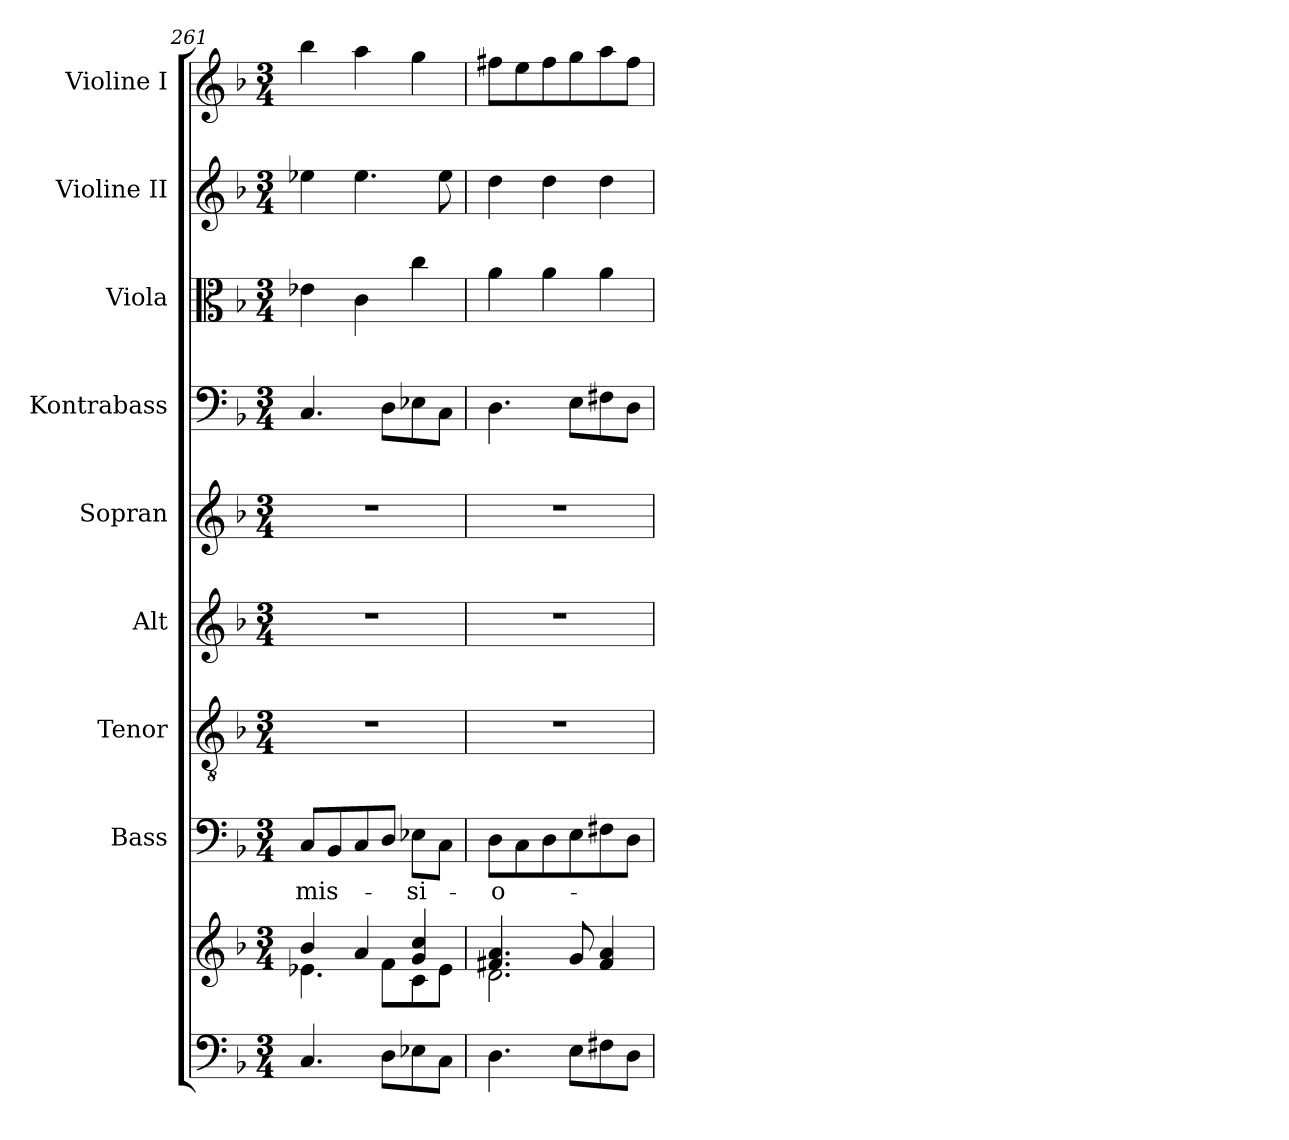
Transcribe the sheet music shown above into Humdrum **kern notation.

**kern	**kern	**kern	**text	**kern	**kern	**kern	**kern	**kern	**kern	**kern
*part9	*part9	*part8	*part8	*part7	*part6	*part5	*part4	*part3	*part2	*part1
*staff10	*staff9	*staff8	*staff8	*staff7	*staff6	*staff5	*staff4	*staff3	*staff2	*staff1
*	*	*I"Bass	*	*I"Tenor	*I"Alt	*I"Sopran	*I"Kontrabass	*I"Viola	*I"Violine II	*I"Violine I
*	*	*I'B.	*	*I'T.	*I'A.	*I'S.	*I'Kb.	*I'Vla.	*I'Vl. II	*I'Vl. I
*clefF4	*clefG2	*clefF4	*	*clefGv2	*clefG2	*clefG2	*clefF4	*clefC3	*clefG2	*clefG2
*	*	*	*	*	*	*	*ITrd7c12	*	*	*
*k[b-]	*k[b-]	*k[b-]	*	*k[b-]	*k[b-]	*k[b-]	*k[b-]	*k[b-]	*k[b-]	*k[b-]
*F:	*F:	*F:	*	*F:	*F:	*F:	*F:	*F:	*F:	*F:
*M3/4	*M3/4	*M3/4	*	*M3/4	*M3/4	*M3/4	*M3/4	*M3/4	*M3/4	*M3/4
=261	=261	=261	=261	=261	=261	=261	=261	=261	=261	=261
*	*^	*	*	*	*	*	*	*	*	*
!	!	!	!	!LO:LY:b	!	!	!	!	!	!	!
4.C/	4b-/	4.e-X\	8C/L	-mis-	2.r	2.r	2.r	4.CC/	4e-X\	4ee-X\	4bb-\
.	.	.	8BB-/	.	.	.	.	.	.	.	.
.	4a/	.	8C/	.	.	.	.	.	4c\	4.ee-\	4aa\
8D\L	.	8f\L	8D/J	.	.	.	.	8DD\L	.	.	.
!	!	!	!	!LO:LY:b	!	!	!	!	!	!	!
8E-X\	4g/ 4cc/	8c\	8E-X\L	-si-	.	.	.	8EE-X\	4cc\	.	4gg\
8C\J	.	8e-\J	8C\J	.	.	.	.	8CC\J	.	8ee-\	.
=262	=262	=262	=262	=262	=262	=262	=262	=262	=262	=262	=262
!	!	!	!	!LO:LY:b	!	!	!	!	!	!	!
4.D\	4.f#X/ 4.a/	2.d\	8D\L	-o-	2.r	2.r	2.r	4.DD\	4a\	4dd\	8ff#X\L
.	.	.	8C\	.	.	.	.	.	.	.	8ee\
.	.	.	8D\	.	.	.	.	.	4a\	4dd\	8ff#\
8E\L	8g/	.	8E\	.	.	.	.	8EE\L	.	.	8gg\
8F#X\	4f#/ 4a/	.	8F#X\	.	.	.	.	8FF#X\	4a\	4dd\	8aa\
8D\J	.	.	8D\J	.	.	.	.	8DD\J	.	.	8ff#\J
*	*v	*v	*	*	*	*	*	*	*	*	*
=	=	=	=	=	=	=	=	=	=	=
*-	*-	*-	*-	*-	*-	*-	*-	*-	*-	*-
